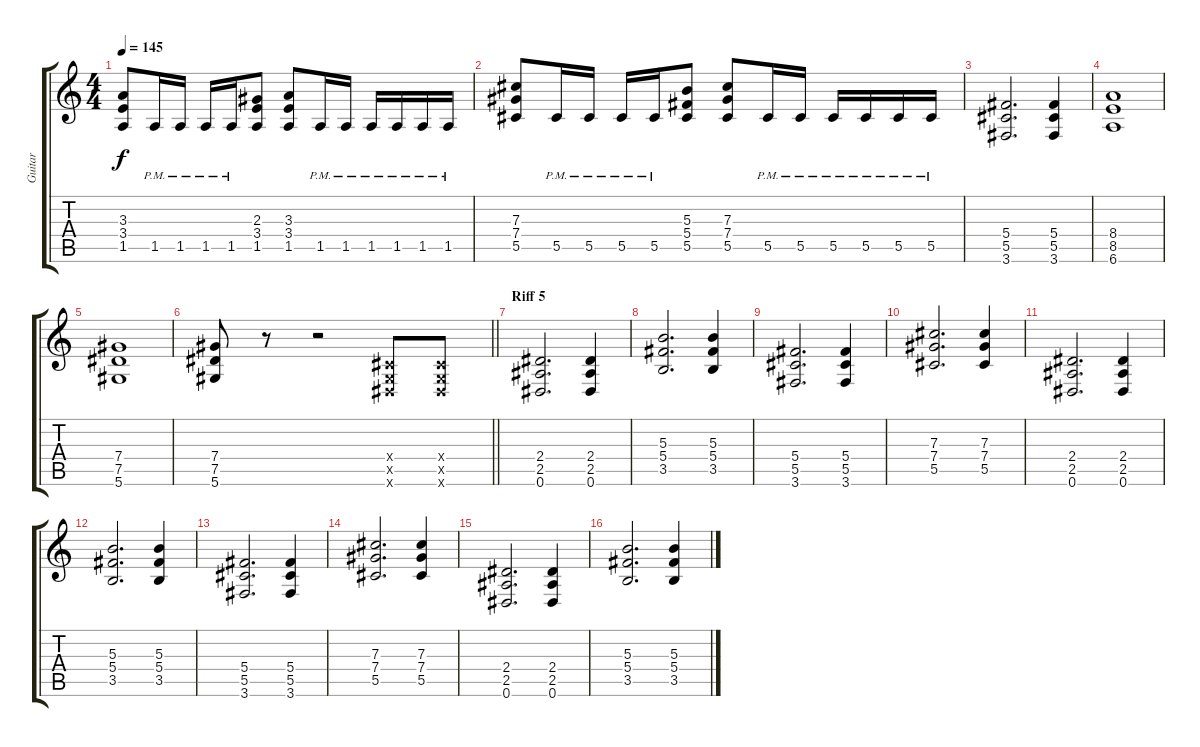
\track ("Guitar" "Guitar") {instrument distortionguitar}
\staff {score tabs}
\tuning (Eb4 Bb3 Gb3 Db3 Ab2 Eb2) {hide}
\ts (4 4)
\tempo 145
\clef g2
\ks c
(3.3 3.4 1.5).8{dy f} 1.5{pm}.16 1.5{pm}.16 1.5{pm}.16 1.5{pm}.16 (2.3 3.4 1.5).8 (3.3 3.4 1.5).8 1.5{pm}.16 1.5{pm}.16 1.5{pm}.16 1.5{pm}.16 1.5{pm}.16 1.5{pm}.16 |
(7.3 7.4 5.5).8 5.5{pm}.16 5.5{pm}.16 5.5{pm}.16 5.5{pm}.16 (5.3 5.4 5.5).8 (7.3 7.4 5.5).8 5.5{pm}.16 5.5{pm}.16 5.5{pm}.16 5.5{pm}.16 5.5{pm}.16 5.5{pm}.16 |
(5.4 5.5 3.6).2{d} (5.4 5.5 3.6).4 |
(8.4 8.5 6.6).1 |
(7.4 7.5 5.6).1 |
\barLineRight lightlight
(7.4 7.5 5.6).8 r.8 r.2 (0.4{x} 0.5{x} 0.6{x}).8 (0.4{x} 0.5{x} 0.6{x}).8 |
\section ("" "Riff 5")
(2.4 2.5 0.6).2{d} (2.4 2.5 0.6).4 |
(5.3 5.4 3.5).2{d} (5.3 5.4 3.5).4 |
(5.4 5.5 3.6).2{d} (5.4 5.5 3.6).4 |
(7.3 7.4 5.5).2{d} (7.3 7.4 5.5).4 |
(2.4 2.5 0.6).2{d} (2.4 2.5 0.6).4 |
(5.3 5.4 3.5).2{d} (5.3 5.4 3.5).4 |
(5.4 5.5 3.6).2{d} (5.4 5.5 3.6).4 |
(7.3 7.4 5.5).2{d} (7.3 7.4 5.5).4 |
(2.4 2.5 0.6).2{d} (2.4 2.5 0.6).4 |
(5.3 5.4 3.5).2{d} (5.3 5.4 3.5).4
